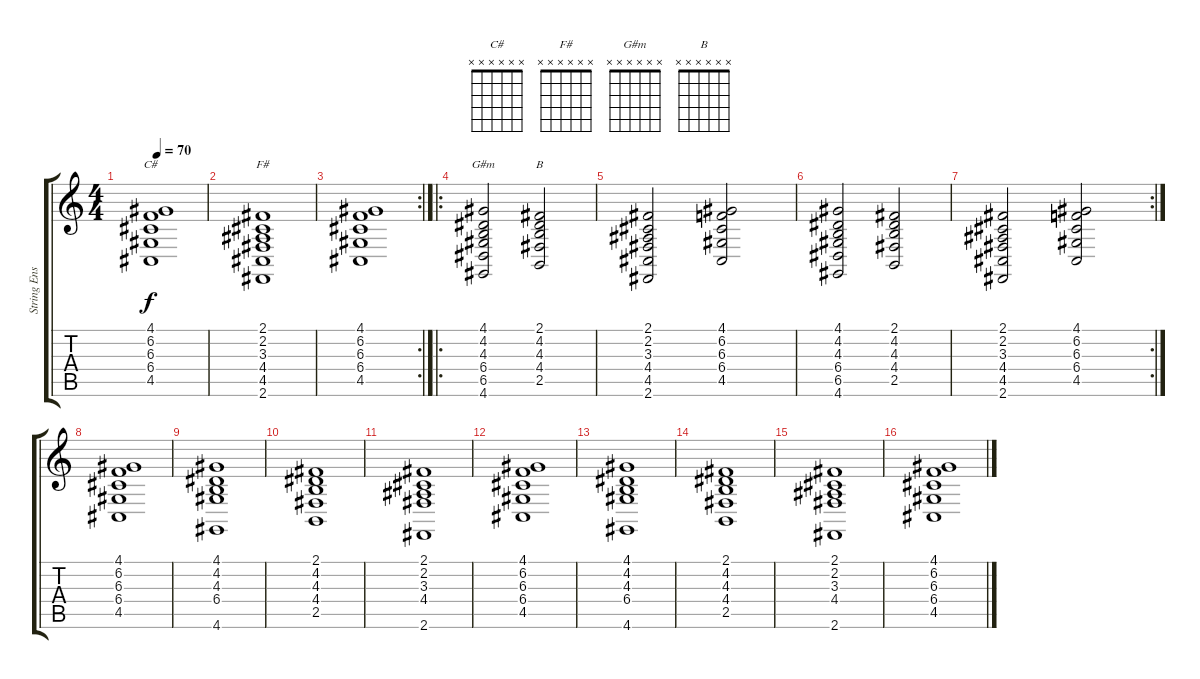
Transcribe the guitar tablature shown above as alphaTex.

\track ("String Ensemble" "String Ens") {instrument stringensemble1}
\staff {score tabs}
\tuning (E4 B3 G3 D3 A2 E2) {hide}
\chord ("C#" x x x x x x) {firstfret 0}
\chord ("F#" x x x x x x) {firstfret 0}
\chord ("G#m" x x x x x x) {firstfret 0}
\chord ("B" x x x x x x) {firstfret 0}
\ts (4 4)
\tempo 70
\clef g2
\ks c
(4.1 6.2 6.3 6.4 4.5).1{ch "C#" dy f} |
(2.1 2.2 3.3 4.4 4.5 2.6).1{ch "F#"} |
\rc 2
(4.1 6.2 6.3 6.4 4.5).1 |
\ro
(4.1 4.2 4.3 6.4 6.5 4.6).2{ch "G#m"} (2.1 4.2 4.3 4.4 2.5).2{ch "B"} |
(2.1 2.2 3.3 4.4 4.5 2.6).2 (4.1 6.2 6.3 6.4 4.5).2 |
(4.1 4.2 4.3 6.4 6.5 4.6).2 (2.1 4.2 4.3 4.4 2.5).2 |
\rc 2
(2.1 2.2 3.3 4.4 4.5 2.6).2 (4.1 6.2 6.3 6.4 4.5).2 |
(4.1 6.2 6.3 6.4 4.5).1 |
(4.1 4.2 4.3 6.4 4.6).1 |
(2.1 4.2 4.3 4.4 2.5).1 |
(2.1 2.2 3.3 4.4 2.6).1 |
(4.1 6.2 6.3 6.4 4.5).1 |
(4.1 4.2 4.3 6.4 4.6).1 |
(2.1 4.2 4.3 4.4 2.5).1 |
(2.1 2.2 3.3 4.4 2.6).1 |
(4.1 6.2 6.3 6.4 4.5).1
